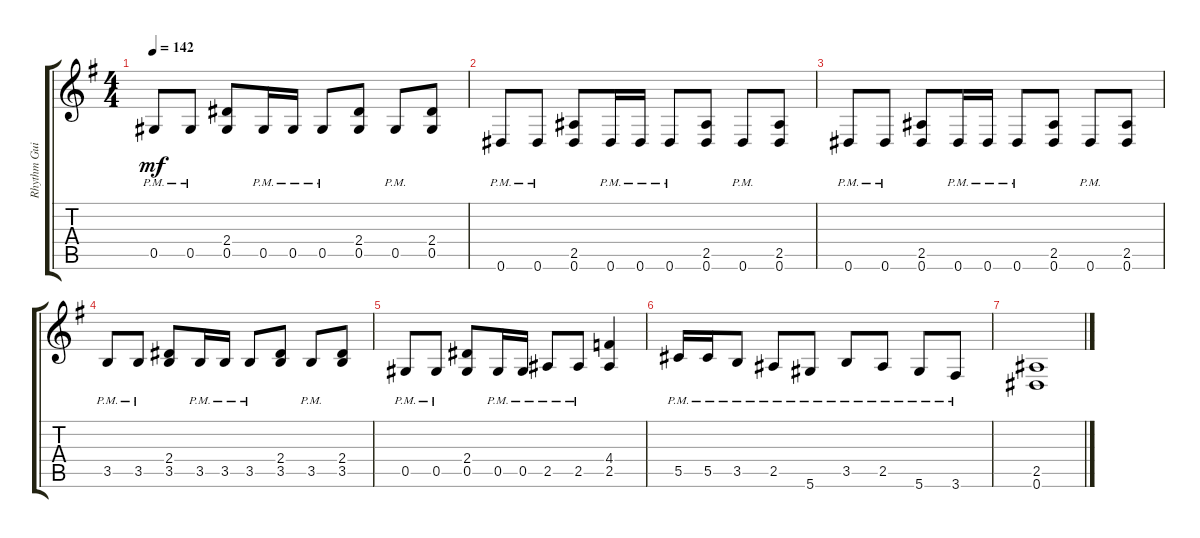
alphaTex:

\track ("Rhythm Guitar 1" "Rhythm Gui") {instrument distortionguitar}
\staff {score tabs}
\tuning (Eb4 Bb3 Gb3 Db3 Ab2 Eb2) {hide}
\ts (4 4)
\tempo 142
\clef g2
\ks g
0.5{pm}.8{dy mf} 0.5{pm}.8 (2.4 0.5).8 0.5{pm}.16 0.5{pm}.16 0.5{pm}.8 (2.4 0.5).8 0.5{pm}.8 (2.4 0.5).8 |
0.6{pm}.8 0.6{pm}.8 (2.5 0.6).8 0.6{pm}.16 0.6{pm}.16 0.6{pm}.8 (2.5 0.6).8 0.6{pm}.8 (2.5 0.6).8 |
0.6{pm}.8 0.6{pm}.8 (2.5 0.6).8 0.6{pm}.16 0.6{pm}.16 0.6{pm}.8 (2.5 0.6).8 0.6{pm}.8 (2.5 0.6).8 |
3.5{pm}.8 3.5{pm}.8 (2.4 3.5).8 3.5{pm}.16 3.5{pm}.16 3.5{pm}.8 (2.4 3.5).8 3.5{pm}.8 (2.4 3.5).8 |
0.5{pm}.8 0.5{pm}.8 (2.4 0.5).8 0.5{pm}.16 0.5{pm}.16 2.5{pm}.8 2.5{pm}.8 (4.4 2.5).4 |
5.5{pm}.16 5.5{pm}.16 3.5{pm}.8 2.5{pm}.8 5.6{pm}.8 3.5{pm}.8 2.5{pm}.8 5.6{pm}.8 3.6{pm}.8 |
(2.5 0.6).1
